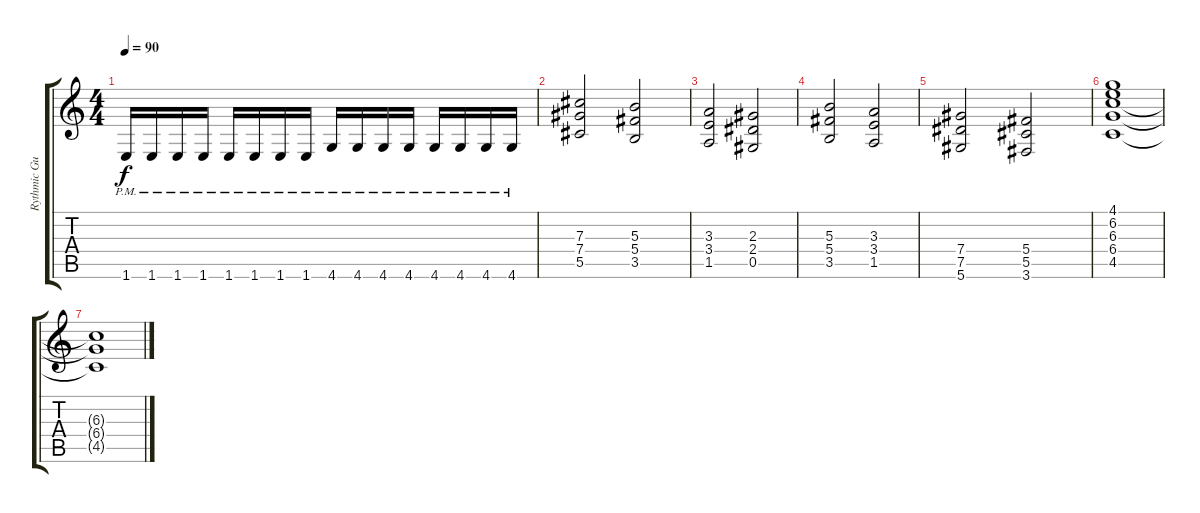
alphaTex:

\track ("Rythmic Guit" "Rythmic Gu") {instrument acousticguitarsteel}
\staff {score tabs}
\tuning (Eb4 Bb3 Gb3 Db3 Ab2 Eb2) {hide}
\ts (4 4)
\tempo 90
\clef g2
\ks c
1.6{pm}.16{dy f} 1.6{pm}.16 1.6{pm}.16 1.6{pm}.16 1.6{pm}.16 1.6{pm}.16 1.6{pm}.16 1.6{pm}.16 4.6{pm}.16 4.6{pm}.16 4.6{pm}.16 4.6{pm}.16 4.6{pm}.16 4.6{pm}.16 4.6{pm}.16 4.6{pm}.16 |
(7.3 7.4 5.5).2 (5.3 5.4 3.5).2 |
(3.3 3.4 1.5).2 (2.3 2.4 0.5).2 |
(5.3 5.4 3.5).2 (3.3 3.4 1.5).2 |
(7.4 7.5 5.6).2 (5.4 5.5 3.6).2 |
(4.1 6.2 6.3 6.4 4.5).1 |
(6.3{t} 6.4{t} 4.5{t}).1
